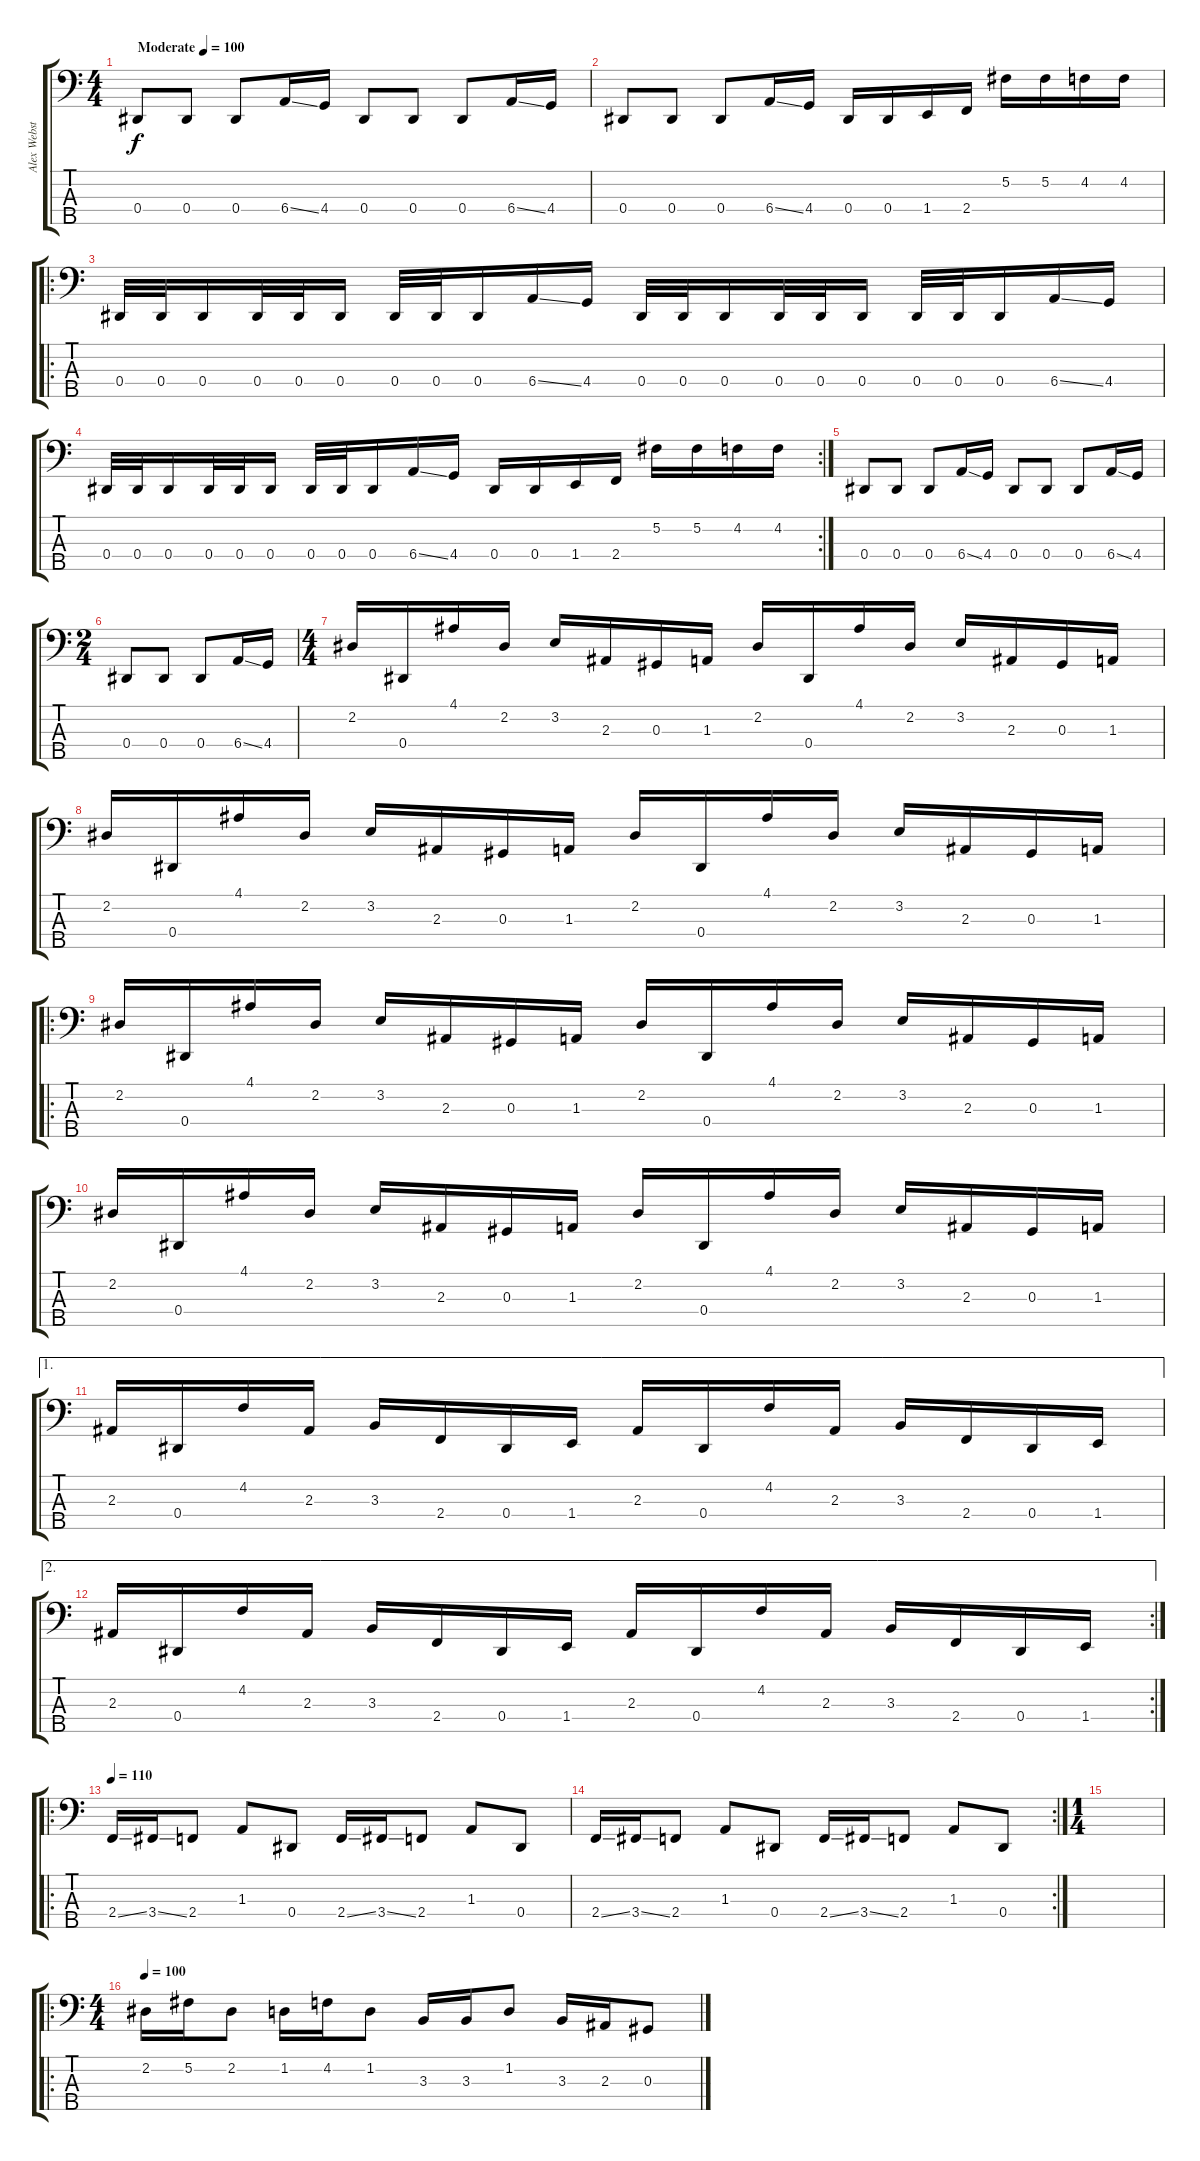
\track ("Alex Webster" "Alex Webst") {instrument electricbassfinger}
\staff {score tabs}
\tuning (Gb2 Db2 Ab1 Eb1 Bb0) {hide}
\ts (4 4)
\tempo (100 "Moderate")
\clef f4
\ks c
0.4.8{dy f instrument electricbassfinger} 0.4.8 0.4.8 6.4{ss}.16 4.4.16 0.4.8 0.4.8 0.4.8 6.4{ss}.16 4.4.16 |
0.4.8 0.4.8 0.4.8 6.4{ss}.16 4.4.16 0.4.16 0.4.16 1.4.16 2.4.16 5.2.16 5.2.16 4.2.16 4.2.16 |
\ro
0.4.32 0.4.32 0.4.16 0.4.32 0.4.32 0.4.16 0.4.32 0.4.32 0.4.16 6.4{ss}.16 4.4.16 0.4.32 0.4.32 0.4.16 0.4.32 0.4.32 0.4.16 0.4.32 0.4.32 0.4.16 6.4{ss}.16 4.4.16 |
\rc 2
0.4.32 0.4.32 0.4.16 0.4.32 0.4.32 0.4.16 0.4.32 0.4.32 0.4.16 6.4{ss}.16 4.4.16 0.4.16 0.4.16 1.4.16 2.4.16 5.2.16 5.2.16 4.2.16 4.2.16 |
0.4.8 0.4.8 0.4.8 6.4{ss}.16 4.4.16 0.4.8 0.4.8 0.4.8 6.4{ss}.16 4.4.16 |
\ts (2 4)
0.4.8 0.4.8 0.4.8 6.4{ss}.16 4.4.16 |
\ts (4 4)
2.2.16 0.4.16 4.1.16 2.2.16 3.2.16 2.3.16 0.3.16 1.3.16 2.2.16 0.4.16 4.1.16 2.2.16 3.2.16 2.3.16 0.3.16 1.3.16 |
2.2.16 0.4.16 4.1.16 2.2.16 3.2.16 2.3.16 0.3.16 1.3.16 2.2.16 0.4.16 4.1.16 2.2.16 3.2.16 2.3.16 0.3.16 1.3.16 |
\ro
2.2.16 0.4.16 4.1.16 2.2.16 3.2.16 2.3.16 0.3.16 1.3.16 2.2.16 0.4.16 4.1.16 2.2.16 3.2.16 2.3.16 0.3.16 1.3.16 |
2.2.16 0.4.16 4.1.16 2.2.16 3.2.16 2.3.16 0.3.16 1.3.16 2.2.16 0.4.16 4.1.16 2.2.16 3.2.16 2.3.16 0.3.16 1.3.16 |
\ae 1
2.3.16 0.4.16 4.2.16 2.3.16 3.3.16 2.4.16 0.4.16 1.4.16 2.3.16 0.4.16 4.2.16 2.3.16 3.3.16 2.4.16 0.4.16 1.4.16 |
\ae 2
\rc 2
2.3.16 0.4.16 4.2.16 2.3.16 3.3.16 2.4.16 0.4.16 1.4.16 2.3.16 0.4.16 4.2.16 2.3.16 3.3.16 2.4.16 0.4.16 1.4.16 |
\ro
\tempo 110
2.4{ss}.16 3.4{ss}.16 2.4.8 1.3.8 0.4.8 2.4{ss}.16 3.4{ss}.16 2.4.8 1.3.8 0.4.8 |
\rc 2
2.4{ss}.16 3.4{ss}.16 2.4.8 1.3.8 0.4.8 2.4{ss}.16 3.4{ss}.16 2.4.8 1.3.8 0.4.8 |
\ts (1 4)
|
\ro
\ts (4 4)
\tempo 100
2.2.16 5.2.16 2.2.8 1.2.16 4.2.16 1.2.8 3.3.16 3.3.16 1.2.8 3.3.16 2.3.16 0.3.8
